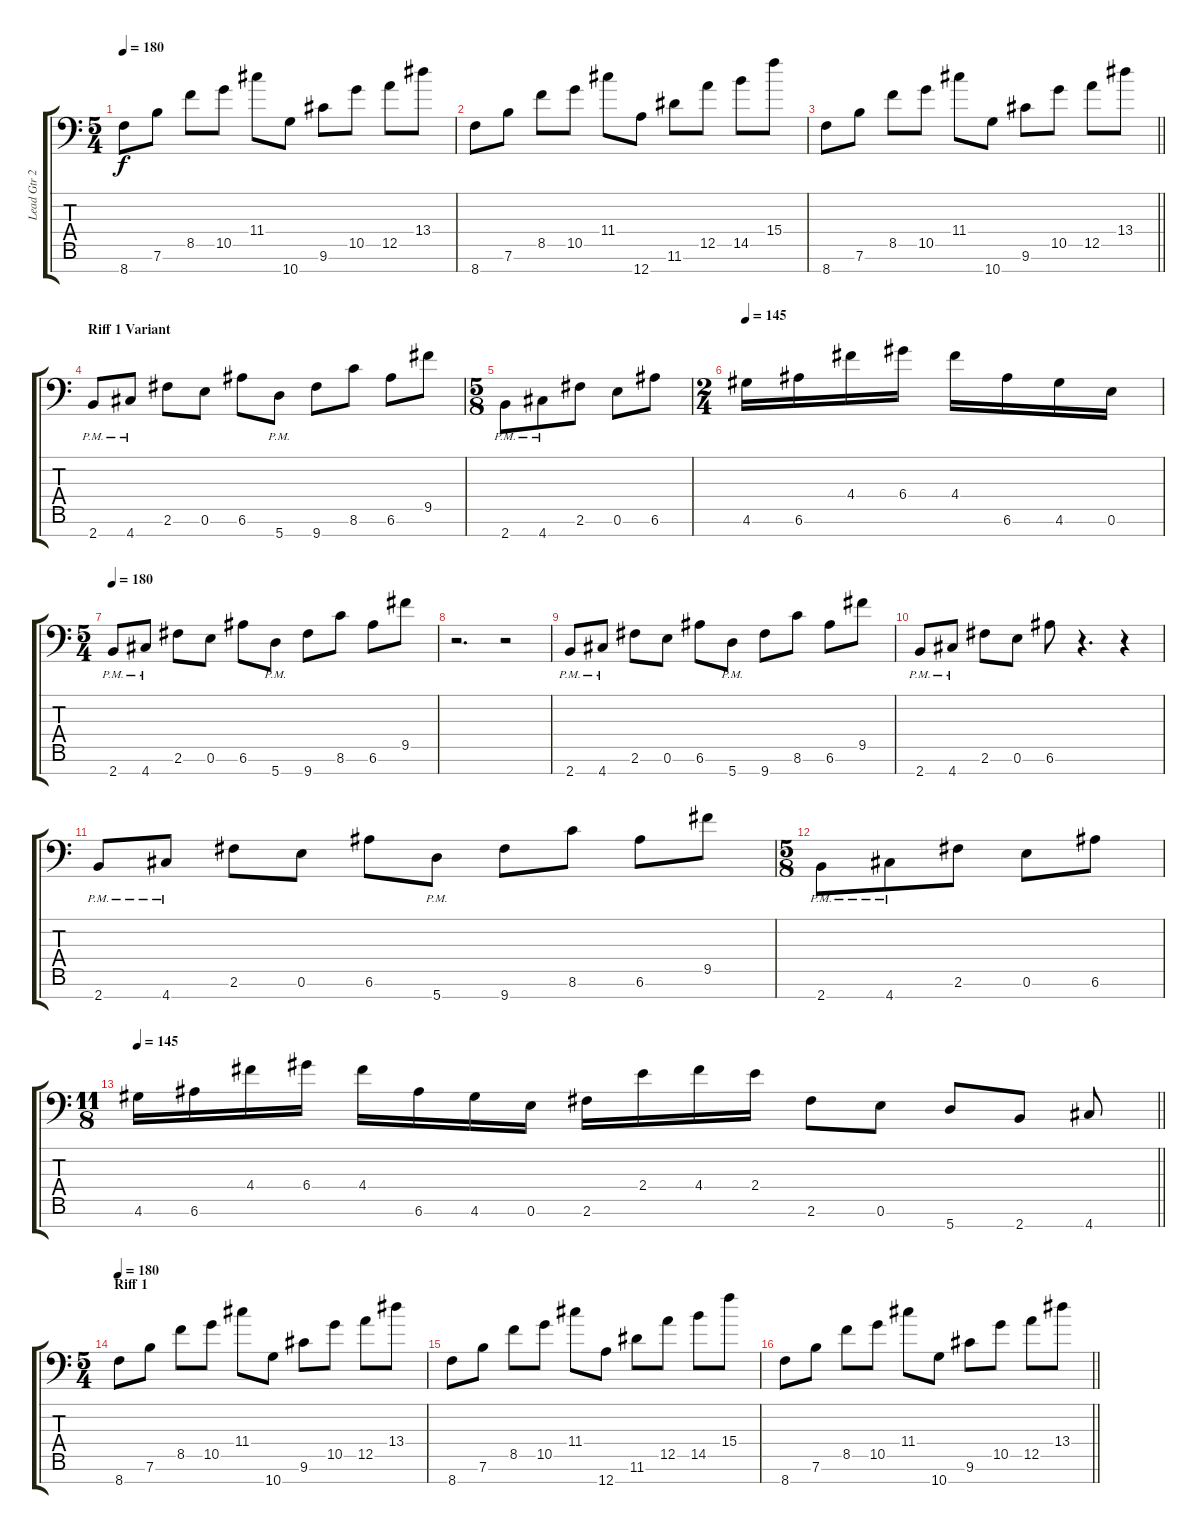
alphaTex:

\track ("Lead Gtr 2" "Lead Gtr 2") {instrument distortionguitar}
\staff {score tabs}
\tuning (E4 B3 G3 D3 A2 E2 A1) {hide}
\ts (5 4)
\tempo 180
\clef f4
\ks c
8.7.8{dy f} 7.6.8 8.5.8 10.5.8 11.4.8 10.7.8 9.6.8 10.5.8 12.5.8 13.4.8 |
8.7.8 7.6.8 8.5.8 10.5.8 11.4.8 12.7.8 11.6.8 12.5.8 14.5.8 15.4.8 |
\barLineRight lightlight
8.7.8 7.6.8 8.5.8 10.5.8 11.4.8 10.7.8 9.6.8 10.5.8 12.5.8 13.4.8 |
\section ("" "Riff 1 Variant")
2.7{pm}.8 4.7{pm}.8 2.6.8 0.6.8 6.6.8 5.7{pm}.8 9.7.8 8.6.8 6.6.8 9.5.8 |
\ts (5 8)
2.7{pm}.8 4.7{pm}.8 2.6.8 0.6.8 6.6.8 |
\ts (2 4)
\tempo 145
4.6.16 6.6.16 4.4.16 6.4.16 4.4.16 6.6.16 4.6.16 0.6.16 |
\ts (5 4)
\tempo 180
2.7{pm}.8 4.7{pm}.8 2.6.8 0.6.8 6.6.8 5.7{pm}.8 9.7.8 8.6.8 6.6.8 9.5.8 |
r.2{d} r.2 |
2.7{pm}.8 4.7{pm}.8 2.6.8 0.6.8 6.6.8 5.7{pm}.8 9.7.8 8.6.8 6.6.8 9.5.8 |
2.7{pm}.8 4.7{pm}.8 2.6.8 0.6.8 6.6.8 r.4{d} r.4 |
2.7{pm}.8 4.7{pm}.8 2.6.8 0.6.8 6.6.8 5.7{pm}.8 9.7.8 8.6.8 6.6.8 9.5.8 |
\ts (5 8)
2.7{pm}.8 4.7{pm}.8 2.6.8 0.6.8 6.6.8 |
\ts (11 8)
\tempo 145
\barLineRight lightlight
4.6.16 6.6.16 4.4.16 6.4.16 4.4.16 6.6.16 4.6.16 0.6.16 2.6.16 2.4.16 4.4.16 2.4.16 2.6.8 0.6.8 5.7.8 2.7.8 4.7.8 |
\ts (5 4)
\section ("" "Riff 1")
\tempo 180
8.7.8 7.6.8 8.5.8 10.5.8 11.4.8 10.7.8 9.6.8 10.5.8 12.5.8 13.4.8 |
8.7.8 7.6.8 8.5.8 10.5.8 11.4.8 12.7.8 11.6.8 12.5.8 14.5.8 15.4.8 |
\barLineRight lightlight
8.7.8 7.6.8 8.5.8 10.5.8 11.4.8 10.7.8 9.6.8 10.5.8 12.5.8 13.4.8
